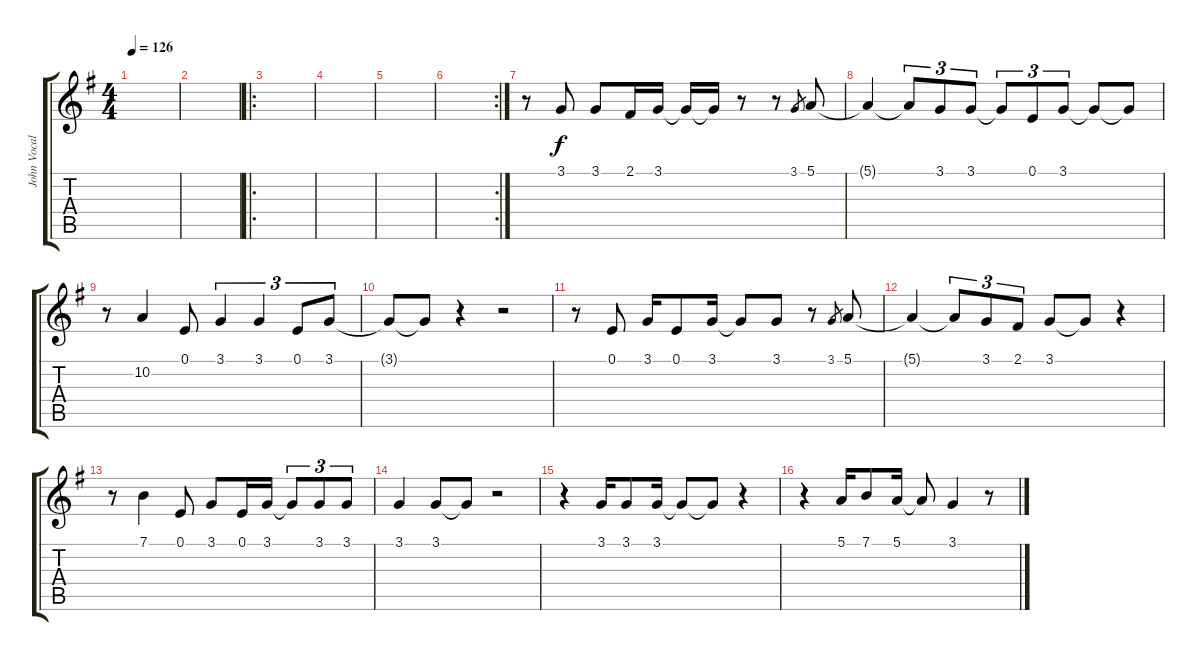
\track ("John Vocal" "John Vocal") {instrument tenorsax}
\staff {score tabs}
\tuning (E4 B3 G3 D3 A2 E2) {hide}
\ts (4 4)
\tempo 126
\clef g2
\ks g
|
|
\ro
|
|
|
\rc 2
|
r.8 3.1.8 3.1.8 2.1.16 3.1.16 3.1{t}.16 3.1{t}.16 r.8 r.8 3.1.8{gr} 5.1.8 |
5.1{t}.4 5.1{t}.8{tu (3 2)} 3.1.8{tu (3 2)} 3.1.8{tu (3 2)} 3.1{t}.8{tu (3 2)} 0.1.8{tu (3 2)} 3.1.8{tu (3 2)} 3.1{t}.8 3.1{t}.8 |
r.8 10.2.4 0.1.8 3.1.4{tu (3 2)} 3.1.4{tu (3 2)} 0.1.8{tu (3 2)} 3.1.8{tu (3 2)} |
3.1{t}.8 3.1{t}.8 r.4 r.2 |
r.8 0.1.8 3.1.16 0.1.8 3.1.16 3.1{t}.8 3.1.8 r.8 3.1.8{gr} 5.1.8 |
5.1{t}.4 5.1{t}.8{tu (3 2)} 3.1.8{tu (3 2)} 2.1.8{tu (3 2)} 3.1.8 3.1{t}.8 r.4 |
r.8 7.1.4 0.1.8 3.1.8 0.1.16 3.1.16 3.1{t}.8{tu (3 2)} 3.1.8{tu (3 2)} 3.1.8{tu (3 2)} |
3.1.4 3.1.8 3.1{t}.8 r.2 |
r.4 3.1.16 3.1.8 3.1.16 3.1{t}.8 3.1{t}.8 r.4 |
r.4 5.1.16 7.1.8 5.1.16 5.1{t}.8 3.1.4 r.8
